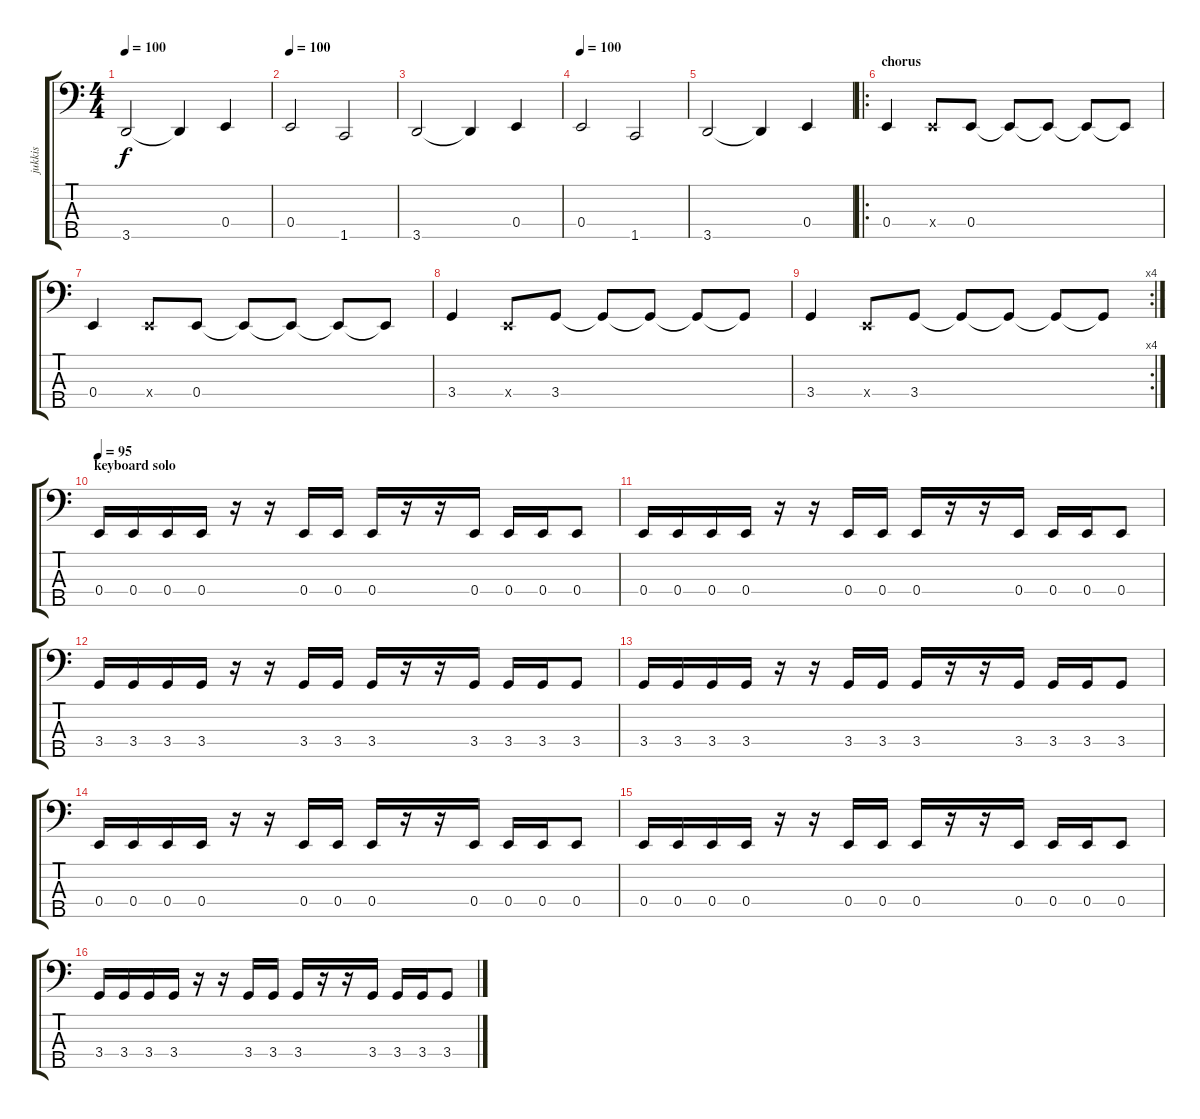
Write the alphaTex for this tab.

\track ("jukkis" "jukkis") {instrument electricbassfinger}
\staff {score tabs}
\tuning (G2 D2 A1 E1 B0) {hide}
\ts (4 4)
\tempo 100
\clef f4
\ks c
3.5.2{dy f} 3.5{t}.4 0.4.4 |
\tempo 100
0.4.2 1.5.2 |
3.5.2 3.5{t}.4 0.4.4 |
\tempo 100
0.4.2 1.5.2 |
3.5.2 3.5{t}.4 0.4.4 |
\ro
\section ("" "chorus")
0.4.4 0.4{x}.8 0.4.8 0.4{t}.8 0.4{t}.8 0.4{t}.8 0.4{t}.8 |
0.4.4 0.4{x}.8 0.4.8 0.4{t}.8 0.4{t}.8 0.4{t}.8 0.4{t}.8 |
3.4.4 0.4{x}.8 3.4.8 3.4{t}.8 3.4{t}.8 3.4{t}.8 3.4{t}.8 |
\rc 4
3.4.4 0.4{x}.8 3.4.8 3.4{t}.8 3.4{t}.8 3.4{t}.8 3.4{t}.8 |
\section ("" "keyboard solo")
\tempo 95
0.4.16 0.4.16 0.4.16 0.4.16 r.16 r.16 0.4.16 0.4.16 0.4.16 r.16 r.16 0.4.16 0.4.16 0.4.16 0.4.8 |
0.4.16 0.4.16 0.4.16 0.4.16 r.16 r.16 0.4.16 0.4.16 0.4.16 r.16 r.16 0.4.16 0.4.16 0.4.16 0.4.8 |
3.4.16 3.4.16 3.4.16 3.4.16 r.16 r.16 3.4.16 3.4.16 3.4.16 r.16 r.16 3.4.16 3.4.16 3.4.16 3.4.8 |
3.4.16 3.4.16 3.4.16 3.4.16 r.16 r.16 3.4.16 3.4.16 3.4.16 r.16 r.16 3.4.16 3.4.16 3.4.16 3.4.8 |
0.4.16 0.4.16 0.4.16 0.4.16 r.16 r.16 0.4.16 0.4.16 0.4.16 r.16 r.16 0.4.16 0.4.16 0.4.16 0.4.8 |
0.4.16 0.4.16 0.4.16 0.4.16 r.16 r.16 0.4.16 0.4.16 0.4.16 r.16 r.16 0.4.16 0.4.16 0.4.16 0.4.8 |
3.4.16 3.4.16 3.4.16 3.4.16 r.16 r.16 3.4.16 3.4.16 3.4.16 r.16 r.16 3.4.16 3.4.16 3.4.16 3.4.8
